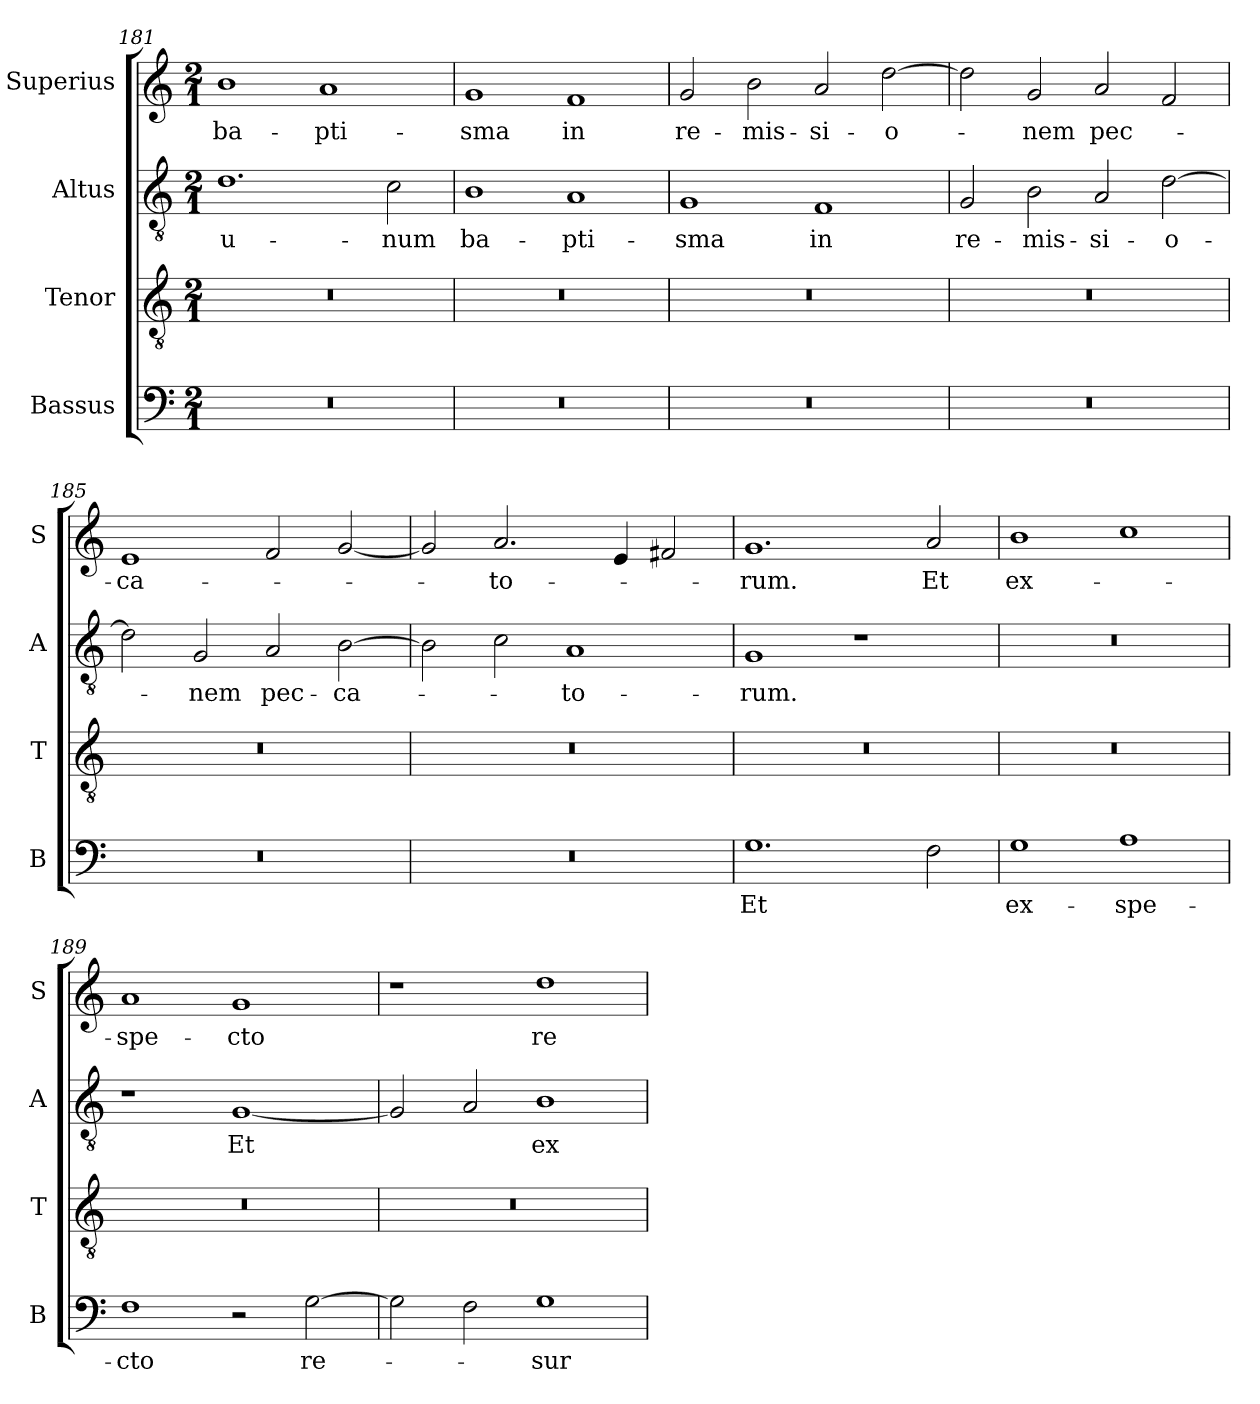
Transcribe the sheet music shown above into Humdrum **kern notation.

**kern	**text	**kern	**kern	**text	**kern	**text
*part4	*part4	*part3	*part2	*part2	*part1	*part1
*staff4	*staff4	*staff3	*staff2	*staff2	*staff1	*staff1
*I"Bassus	*	*I"Tenor	*I"Altus	*	*I"Superius	*
*I'B	*	*I'T	*I'A	*	*I'S	*
*clefF4	*	*clefGv2	*clefGv2	*	*clefG2	*
*k[]	*	*k[]	*k[]	*	*k[]	*
*M2/1	*	*M2/1	*M2/1	*	*M2/1	*
=181	=181	=181	=181	=181	=181	=181
0r	.	0r	1.d	u-	1b	ba-
.	.	.	.	.	1a	-pti-
.	.	.	2c	-num	.	.
=182	=182	=182	=182	=182	=182	=182
0r	.	0r	1B	ba-	1g	-sma
.	.	.	1A	-pti-	1f	in
=183	=183	=183	=183	=183	=183	=183
0r	.	0r	1G	-sma	2g	re-
.	.	.	.	.	2b	-mis-
.	.	.	1F	in	2a	-si-
.	.	.	.	.	[2dd	-o-
=184	=184	=184	=184	=184	=184	=184
0r	.	0r	2G	re-	2dd]	.
.	.	.	2B	-mis-	2g	-nem
.	.	.	2A	-si-	2a	pec-
.	.	.	[2d	-o-	2f	.
=185	=185	=185	=185	=185	=185	=185
0r	.	0r	2d]	.	1e	-ca-
.	.	.	2G	-nem	.	.
.	.	.	2A	pec-	2f	.
.	.	.	[2B	-ca-	[2g	.
=186	=186	=186	=186	=186	=186	=186
0r	.	0r	2B]	.	2g]	.
.	.	.	2c	.	2.a	-to-
.	.	.	1A	-to-	.	.
.	.	.	.	.	4e	.
.	.	.	.	.	2f#X	.
=187	=187	=187	=187	=187	=187	=187
!	!LO:LY:i	!	!	!	!	!
1.G	Et	0r	1G	-rum.	1.g	-rum.
.	.	.	1r	.	.	.
2F	.	.	.	.	2a	Et
=188	=188	=188	=188	=188	=188	=188
!	!LO:LY:i	!	!	!	!	!
1G	ex-	0r	0r	.	1b	ex-
!	!LO:LY:i	!	!	!	!	!
1A	-spe-	.	.	.	1cc	.
=189	=189	=189	=189	=189	=189	=189
!	!LO:LY:i	!	!	!	!	!
1F	-cto	0r	1r	.	1a	-spe-
!	!	!	!	!LO:LY:i	!	!
2r	.	.	[1G	Et	1g	-cto
!	!LO:LY:i	!	!	!	!	!
[2G	re-	.	.	.	.	.
=190	=190	=190	=190	=190	=190	=190
2G]	.	0r	2G]	.	1r	.
2F	.	.	2A	.	.	.
!	!LO:LY:i	!	!	!LO:LY:i	!	!
1G	-sur-	.	1B	ex-	1dd	re-
=	=	=	=	=	=	=
*-	*-	*-	*-	*-	*-	*-
